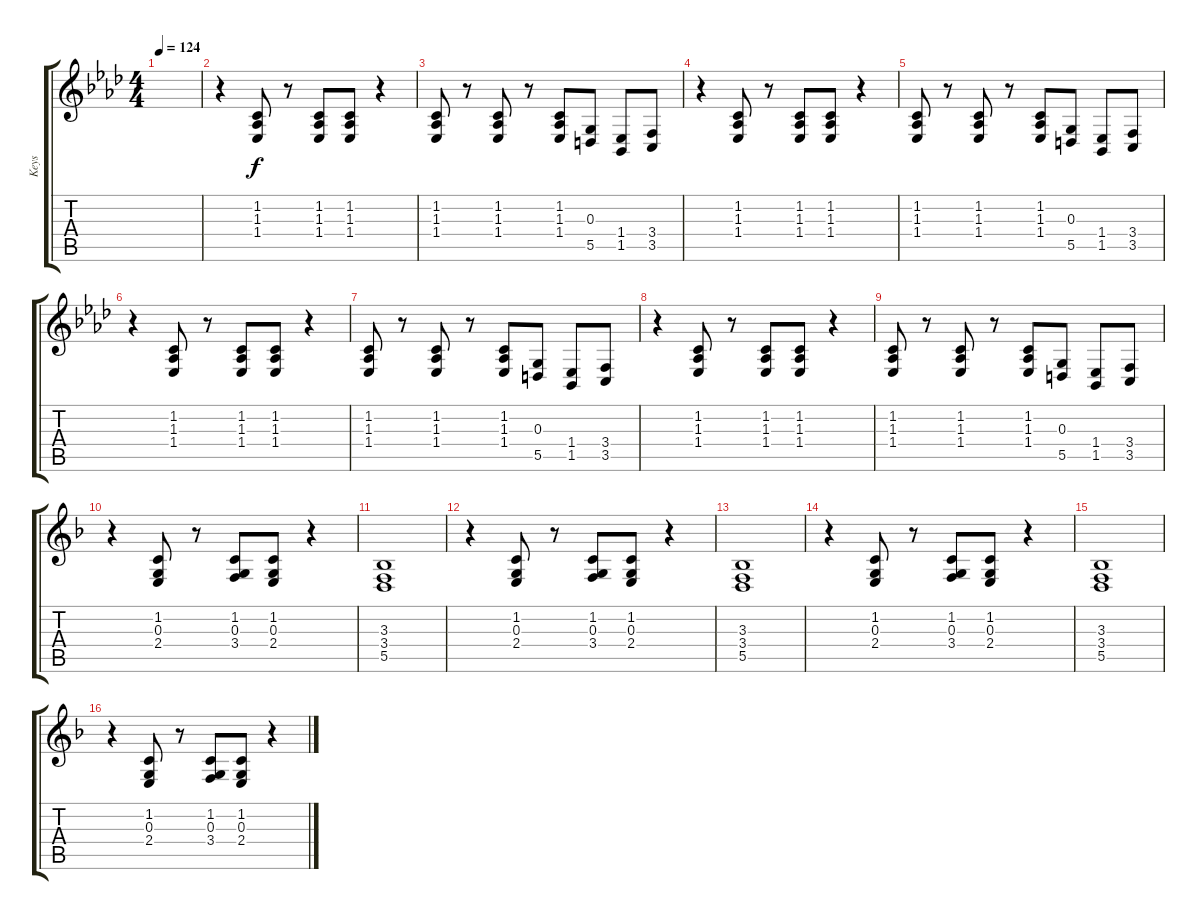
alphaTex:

\track ("Keys" "Keys") {instrument churchorgan}
\staff {score tabs}
\tuning (E4 B3 G3 D3 A2 E2) {hide}
\ts (4 4)
\tempo 124
\clef g2
\ks fminor
|
r.4 (1.2 1.3 1.4).8 r.8 (1.2 1.3 1.4).8 (1.2 1.3 1.4).8 r.4 |
(1.2 1.3 1.4).8 r.8 (1.2 1.3 1.4).8 r.8 (1.2 1.3 1.4).8 (0.3 5.5).8 (1.4 1.5).8 (3.4 3.5).8 |
r.4 (1.2 1.3 1.4).8 r.8 (1.2 1.3 1.4).8 (1.2 1.3 1.4).8 r.4 |
(1.2 1.3 1.4).8 r.8 (1.2 1.3 1.4).8 r.8 (1.2 1.3 1.4).8 (0.3 5.5).8 (1.4 1.5).8 (3.4 3.5).8 |
r.4 (1.2 1.3 1.4).8 r.8 (1.2 1.3 1.4).8 (1.2 1.3 1.4).8 r.4 |
(1.2 1.3 1.4).8 r.8 (1.2 1.3 1.4).8 r.8 (1.2 1.3 1.4).8 (0.3 5.5).8 (1.4 1.5).8 (3.4 3.5).8 |
r.4 (1.2 1.3 1.4).8 r.8 (1.2 1.3 1.4).8 (1.2 1.3 1.4).8 r.4 |
(1.2 1.3 1.4).8 r.8 (1.2 1.3 1.4).8 r.8 (1.2 1.3 1.4).8 (0.3 5.5).8 (1.4 1.5).8 (3.4 3.5).8 |
\ks dminor
r.4 (1.2 0.3 2.4).8 r.8 (1.2 0.3 3.4).8 (1.2 0.3 2.4).8 r.4 |
(3.3 3.4 5.5).1 |
r.4 (1.2 0.3 2.4).8 r.8 (1.2 0.3 3.4).8 (1.2 0.3 2.4).8 r.4 |
(3.3 3.4 5.5).1 |
r.4 (1.2 0.3 2.4).8 r.8 (1.2 0.3 3.4).8 (1.2 0.3 2.4).8 r.4 |
(3.3 3.4 5.5).1 |
r.4 (1.2 0.3 2.4).8 r.8 (1.2 0.3 3.4).8 (1.2 0.3 2.4).8 r.4
